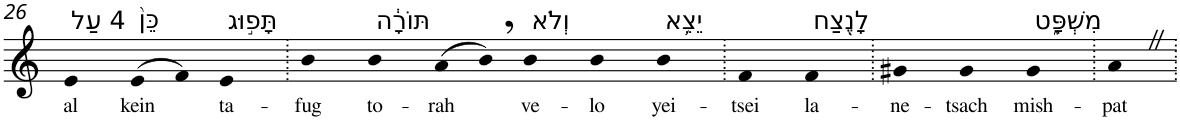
**kern	**text
*part1	*part1
*staff1	*staff1
*I"Piano	*
*I'Pno	*
!!LO:PB:g=z
*clefG2	*
*k[]	*
=26	=26
!LO:TX:a:t=4 עַל	!
!	!LO:LY:b
4e	al
!LO:TX:a:t=כֵּן֙	!
!	!LO:LY:b
(>8e	kein
8f)	.
!LO:TX:a:t=תָּפ֣וּג	!
!	!LO:LY:b
4e	ta-
=27.	=27.
!	!LO:LY:b
4b	-fug
!LO:TX:a:t=תּוֹרָ֔ה	!
!	!LO:LY:b
4b	to-
!	!LO:LY:b
(>8a	-rah
8b,)	.
!LO:TX:a:t=וְלֹא	!
!	!LO:LY:b
4b	ve-
!	!LO:LY:b
4b	-lo
!LO:TX:a:t=יֵצֵ֥א	!
!	!LO:LY:b
4b	yei-
=28.	=28.
!	!LO:LY:b
4f	-tsei
!LO:TX:a:t=לָנֶ֖צַח	!
!	!LO:LY:b
4f	la-
=29.	=29.
!	!LO:LY:b
4g#X	-ne-
!	!LO:LY:b
4g#	-tsach
!LO:TX:a:t=מִשְׁפָּ֑ט	!
!	!LO:LY:b
4g#	mish-
=30.	=30.
!	!LO:LY:b
4aZ	-pat
=.	=.
*-	*-
